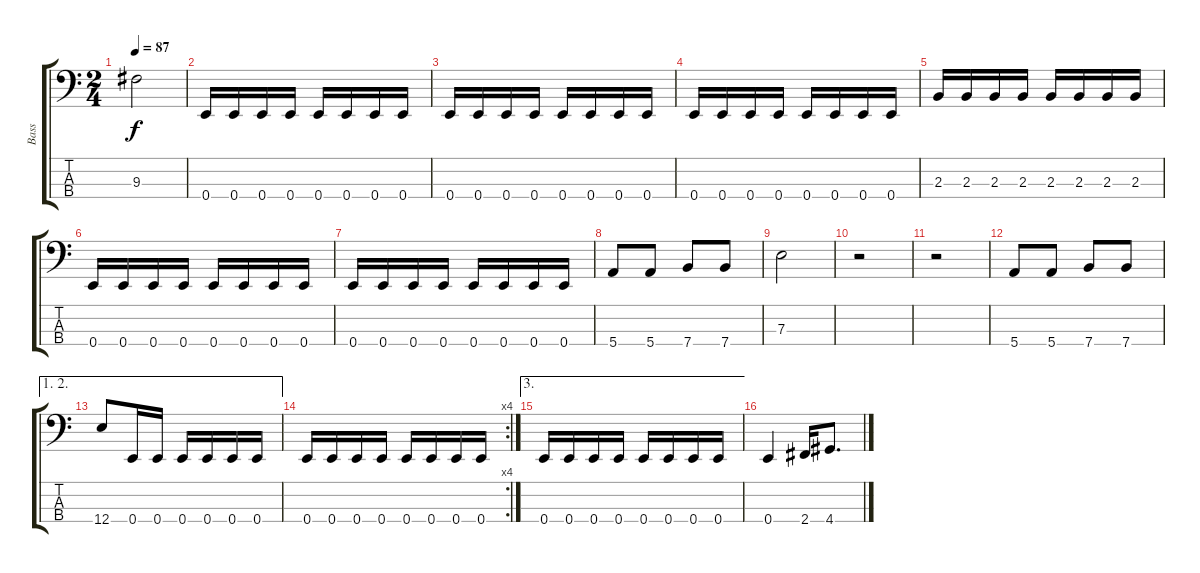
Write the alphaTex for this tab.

\track ("Bass" "Bass") {instrument electricbassfinger}
\staff {score tabs}
\tuning (G2 D2 A1 E1) {hide}
\ts (2 4)
\tempo 87
\clef f4
\ks c
9.3.2{dy f} |
0.4.16 0.4.16 0.4.16 0.4.16 0.4.16 0.4.16 0.4.16 0.4.16 |
0.4.16 0.4.16 0.4.16 0.4.16 0.4.16 0.4.16 0.4.16 0.4.16 |
0.4.16 0.4.16 0.4.16 0.4.16 0.4.16 0.4.16 0.4.16 0.4.16 |
2.3.16 2.3.16 2.3.16 2.3.16 2.3.16 2.3.16 2.3.16 2.3.16 |
0.4.16 0.4.16 0.4.16 0.4.16 0.4.16 0.4.16 0.4.16 0.4.16 |
0.4.16 0.4.16 0.4.16 0.4.16 0.4.16 0.4.16 0.4.16 0.4.16 |
5.4.8 5.4.8 7.4.8 7.4.8 |
7.3.2 |
r.2 |
r.2 |
5.4.8 5.4.8 7.4.8 7.4.8 |
\ae (1 2)
12.4.8 0.4.16 0.4.16 0.4.16 0.4.16 0.4.16 0.4.16 |
\rc 4
0.4.16 0.4.16 0.4.16 0.4.16 0.4.16 0.4.16 0.4.16 0.4.16 |
\ae 3
0.4.16 0.4.16 0.4.16 0.4.16 0.4.16 0.4.16 0.4.16 0.4.16 |
0.4.4 2.4.16 4.4.8{d}
